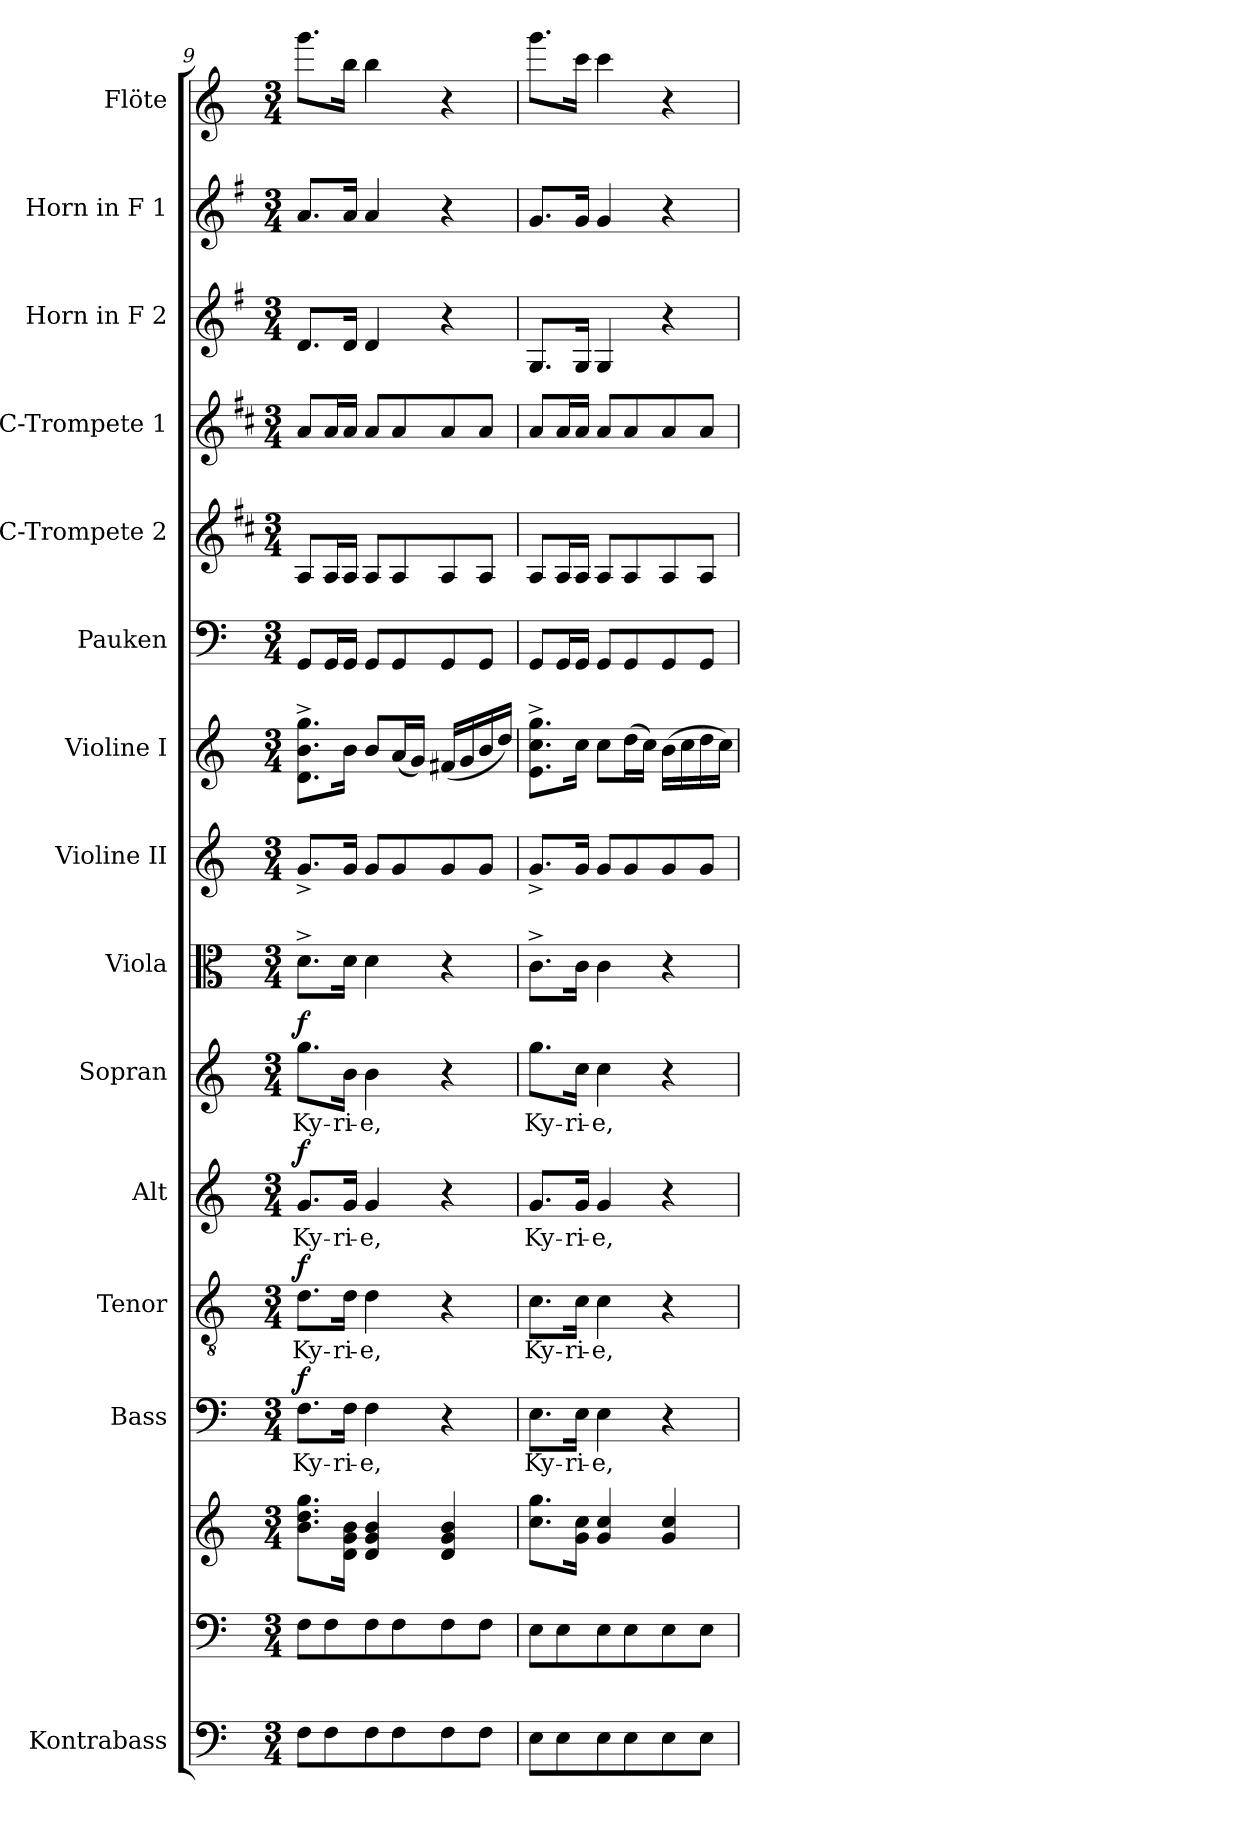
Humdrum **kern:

**kern	**kern	**kern	**kern	**text	**dynam	**kern	**text	**dynam	**kern	**text	**dynam	**kern	**text	**dynam	**kern	**kern	**kern	**kern	**kern	**kern	**kern	**kern	**kern
*part15	*part14	*part14	*part13	*part13	*part13	*part12	*part12	*part12	*part11	*part11	*part11	*part10	*part10	*part10	*part9	*part8	*part7	*part6	*part5	*part4	*part3	*part2	*part1
*staff16	*staff15	*staff14	*staff13	*staff13	*staff13	*staff12	*staff12	*staff12	*staff11	*staff11	*staff11	*staff10	*staff10	*staff10	*staff9	*staff8	*staff7	*staff6	*staff5	*staff4	*staff3	*staff2	*staff1
*I"Kontrabass	*	*	*I"Bass	*	*	*I"Tenor	*	*	*I"Alt	*	*	*I"Sopran	*	*	*I"Viola	*I"Violine II	*I"Violine I	*I"Pauken	*I"C-Trompete 2	*I"C-Trompete 1	*I"Horn in F 2	*I"Horn in F 1	*I"Flöte
*I'Kb.	*	*	*I'B.	*	*	*I'T.	*	*	*I'A.	*	*	*I'S.	*	*	*I'Vla.	*I'Vl. II	*I'Vl. I	*I'Pk.	*I'C Trp. 2	*I'C Trp. 1	*	*	*I'Fl.
!!LO:PB:g=z
*clefF4	*clefF4	*clefG2	*clefF4	*	*	*clefGv2	*	*	*clefG2	*	*	*clefG2	*	*	*clefC3	*clefG2	*clefG2	*clefF4	*clefG2	*clefG2	*clefG2	*clefG2	*clefG2
*ITrd7c12	*	*	*	*	*	*	*	*	*	*	*	*	*	*	*	*	*	*	*ITrd1c2	*ITrd1c2	*ITrd4c7	*ITrd4c7	*
*k[]	*k[]	*k[]	*k[]	*	*	*k[]	*	*	*k[]	*	*	*k[]	*	*	*k[]	*k[]	*k[]	*k[]	*k[]	*k[]	*k[]	*k[]	*k[]
*C:	*C:	*C:	*C:	*	*	*C:	*	*	*C:	*	*	*C:	*	*	*C:	*C:	*C:	*C:	*C:	*C:	*C:	*C:	*C:
*M3/4	*M3/4	*M3/4	*M3/4	*	*	*M3/4	*	*	*M3/4	*	*	*M3/4	*	*	*M3/4	*M3/4	*M3/4	*M3/4	*M3/4	*M3/4	*M3/4	*M3/4	*M3/4
=9	=9	=9	=9	=9	=9	=9	=9	=9	=9	=9	=9	=9	=9	=9	=9	=9	=9	=9	=9	=9	=9	=9	=9
!	!	!	!	!LO:LY:b	!LO:DY:a	!	!LO:LY:b	!LO:DY:a	!	!LO:LY:b	!LO:DY:a	!	!LO:LY:b	!LO:DY:a	!	!	!	!	!	!	!	!	!
8FF\L	8F\L	8.b\ 8.dd\ 8.gg\L	8.F\L	Ky-	f	8.d\L	Ky-	f	8.g/L	Ky-	f	8.gg\L	Ky-	f	8.d^>\L	8.g^</L	8.d\^> 8.b\^> 8.gg\^>L	8GG/L	8G/L	8g/L	8.G/L	8.d/L	8.ggg\L
8FF\	8F\	.	.	.	.	.	.	.	.	.	.	.	.	.	.	.	.	16GG/L	16G/L	16g/L	.	.	.
!	!	!	!	!LO:LY:b	!	!	!LO:LY:b	!	!	!LO:LY:b	!	!	!LO:LY:b	!	!	!	!	!	!	!	!	!	!
.	.	16d\ 16g\ 16b\Jk	16F\Jk	-ri-	.	16d\Jk	-ri-	.	16g/Jk	-ri-	.	16b\Jk	-ri-	.	16d\Jk	16g/Jk	16b\Jk	16GG/JJ	16G/JJ	16g/JJ	16G/Jk	16d/Jk	16bb\Jk
!	!	!	!	!LO:LY:b	!	!	!LO:LY:b	!	!	!LO:LY:b	!	!	!LO:LY:b	!	!	!	!	!	!	!	!	!	!
8FF\	8F\	4d/ 4g/ 4b/	4F\	-e,	.	4d\	-e,	.	4g/	-e,	.	4b\	-e,	.	4d\	8g/L	8b/L	8GG/L	8G/L	8g/L	4G/	4d/	4bb\
8FF\	8F\	.	.	.	.	.	.	.	.	.	.	.	.	.	.	8g/	(<16a/L	8GG/	8G/	8g/	.	.	.
.	.	.	.	.	.	.	.	.	.	.	.	.	.	.	.	.	16g/JJ)	.	.	.	.	.	.
8FF\	8F\	4d/ 4g/ 4b/	4r	.	.	4r	.	.	4r	.	.	4r	.	.	4r	8g/	(<16f#X/LL	8GG/	8G/	8g/	4r	4r	4r
.	.	.	.	.	.	.	.	.	.	.	.	.	.	.	.	.	16g/	.	.	.	.	.	.
8FF\J	8F\J	.	.	.	.	.	.	.	.	.	.	.	.	.	.	8g/J	16b/	8GG/J	8G/J	8g/J	.	.	.
.	.	.	.	.	.	.	.	.	.	.	.	.	.	.	.	.	16dd/JJ)	.	.	.	.	.	.
=10	=10	=10	=10	=10	=10	=10	=10	=10	=10	=10	=10	=10	=10	=10	=10	=10	=10	=10	=10	=10	=10	=10	=10
!	!	!	!	!LO:LY:b	!	!	!LO:LY:b	!	!	!LO:LY:b	!	!	!LO:LY:b	!	!	!	!	!	!	!	!	!	!
8EE\L	8E\L	8.cc\ 8.gg\L	8.E\L	Ky-	.	8.c\L	Ky-	.	8.g/L	Ky-	.	8.gg\L	Ky-	.	8.c^>\L	8.g^</L	8.e\^> 8.cc\^> 8.gg\^>L	8GG/L	8G/L	8g/L	8.C/L	8.c/L	8.ggg\L
8EE\	8E\	.	.	.	.	.	.	.	.	.	.	.	.	.	.	.	.	16GG/L	16G/L	16g/L	.	.	.
!	!	!	!	!LO:LY:b	!	!	!LO:LY:b	!	!	!LO:LY:b	!	!	!LO:LY:b	!	!	!	!	!	!	!	!	!	!
.	.	16g\ 16cc\Jk	16E\Jk	-ri-	.	16c\Jk	-ri-	.	16g/Jk	-ri-	.	16cc\Jk	-ri-	.	16c\Jk	16g/Jk	16cc\Jk	16GG/JJ	16G/JJ	16g/JJ	16C/Jk	16c/Jk	16ccc\Jk
!	!	!	!	!LO:LY:b	!	!	!LO:LY:b	!	!	!LO:LY:b	!	!	!LO:LY:b	!	!	!	!	!	!	!	!	!	!
8EE\	8E\	4g/ 4cc/	4E\	-e,	.	4c\	-e,	.	4g/	-e,	.	4cc\	-e,	.	4c\	8g/L	8cc\L	8GG/L	8G/L	8g/L	4C/	4c/	4ccc\
8EE\	8E\	.	.	.	.	.	.	.	.	.	.	.	.	.	.	8g/	(>16dd\L	8GG/	8G/	8g/	.	.	.
.	.	.	.	.	.	.	.	.	.	.	.	.	.	.	.	.	16cc\JJ)	.	.	.	.	.	.
8EE\	8E\	4g/ 4cc/	4r	.	.	4r	.	.	4r	.	.	4r	.	.	4r	8g/	(>16b\LL	8GG/	8G/	8g/	4r	4r	4r
.	.	.	.	.	.	.	.	.	.	.	.	.	.	.	.	.	16cc\	.	.	.	.	.	.
8EE\J	8E\J	.	.	.	.	.	.	.	.	.	.	.	.	.	.	8g/J	16dd\	8GG/J	8G/J	8g/J	.	.	.
.	.	.	.	.	.	.	.	.	.	.	.	.	.	.	.	.	16cc\JJ)	.	.	.	.	.	.
=	=	=	=	=	=	=	=	=	=	=	=	=	=	=	=	=	=	=	=	=	=	=	=
*-	*-	*-	*-	*-	*-	*-	*-	*-	*-	*-	*-	*-	*-	*-	*-	*-	*-	*-	*-	*-	*-	*-	*-
